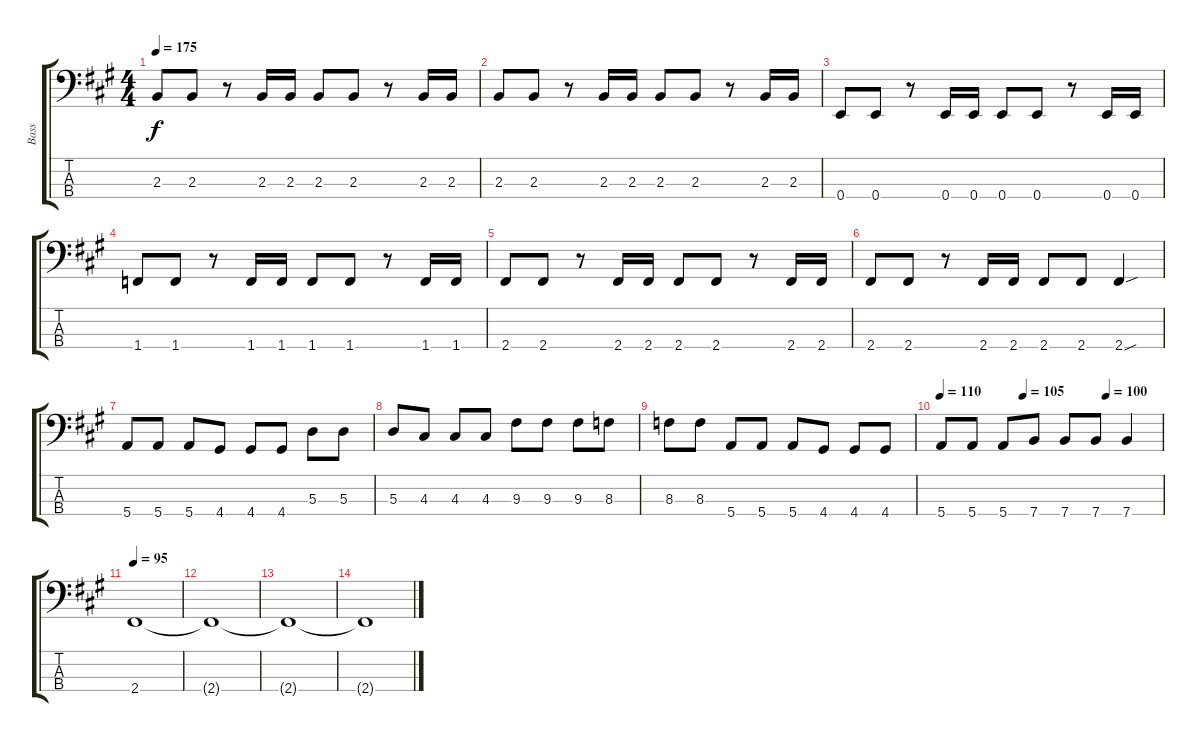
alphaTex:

\track ("Bass" "Bass") {instrument slapbass2}
\staff {score tabs}
\tuning (G2 D2 A1 E1) {hide}
\ts (4 4)
\tempo 175
\clef f4
\ks a
2.3.8{dy f} 2.3.8 r.8 2.3.16 2.3.16 2.3.8 2.3.8 r.8 2.3.16 2.3.16 |
2.3.8 2.3.8 r.8 2.3.16 2.3.16 2.3.8 2.3.8 r.8 2.3.16 2.3.16 |
0.4.8 0.4.8 r.8 0.4.16 0.4.16 0.4.8 0.4.8 r.8 0.4.16 0.4.16 |
1.4.8 1.4.8 r.8 1.4.16 1.4.16 1.4.8 1.4.8 r.8 1.4.16 1.4.16 |
2.4.8 2.4.8 r.8 2.4.16 2.4.16 2.4.8 2.4.8 r.8 2.4.16 2.4.16 |
2.4.8 2.4.8 r.8 2.4.16 2.4.16 2.4.8 2.4.8 2.4{sou}.4 |
5.4.8 5.4.8 5.4.8 4.4.8 4.4.8 4.4.8 5.3.8 5.3.8 |
5.3.8 4.3.8 4.3.8 4.3.8 9.3.8 9.3.8 9.3.8 8.3.8 |
8.3.8 8.3.8 5.4.8 5.4.8 5.4.8 4.4.8 4.4.8 4.4.8 |
\tempo 110
\tempo (105 0.375)
\tempo (100 0.75)
5.4.8 5.4.8 5.4.8 7.4.8 7.4.8 7.4.8 7.4.4 |
\tempo 95
2.4.1 |
2.4{t}.1 |
2.4{t}.1 |
2.4{t}.1
